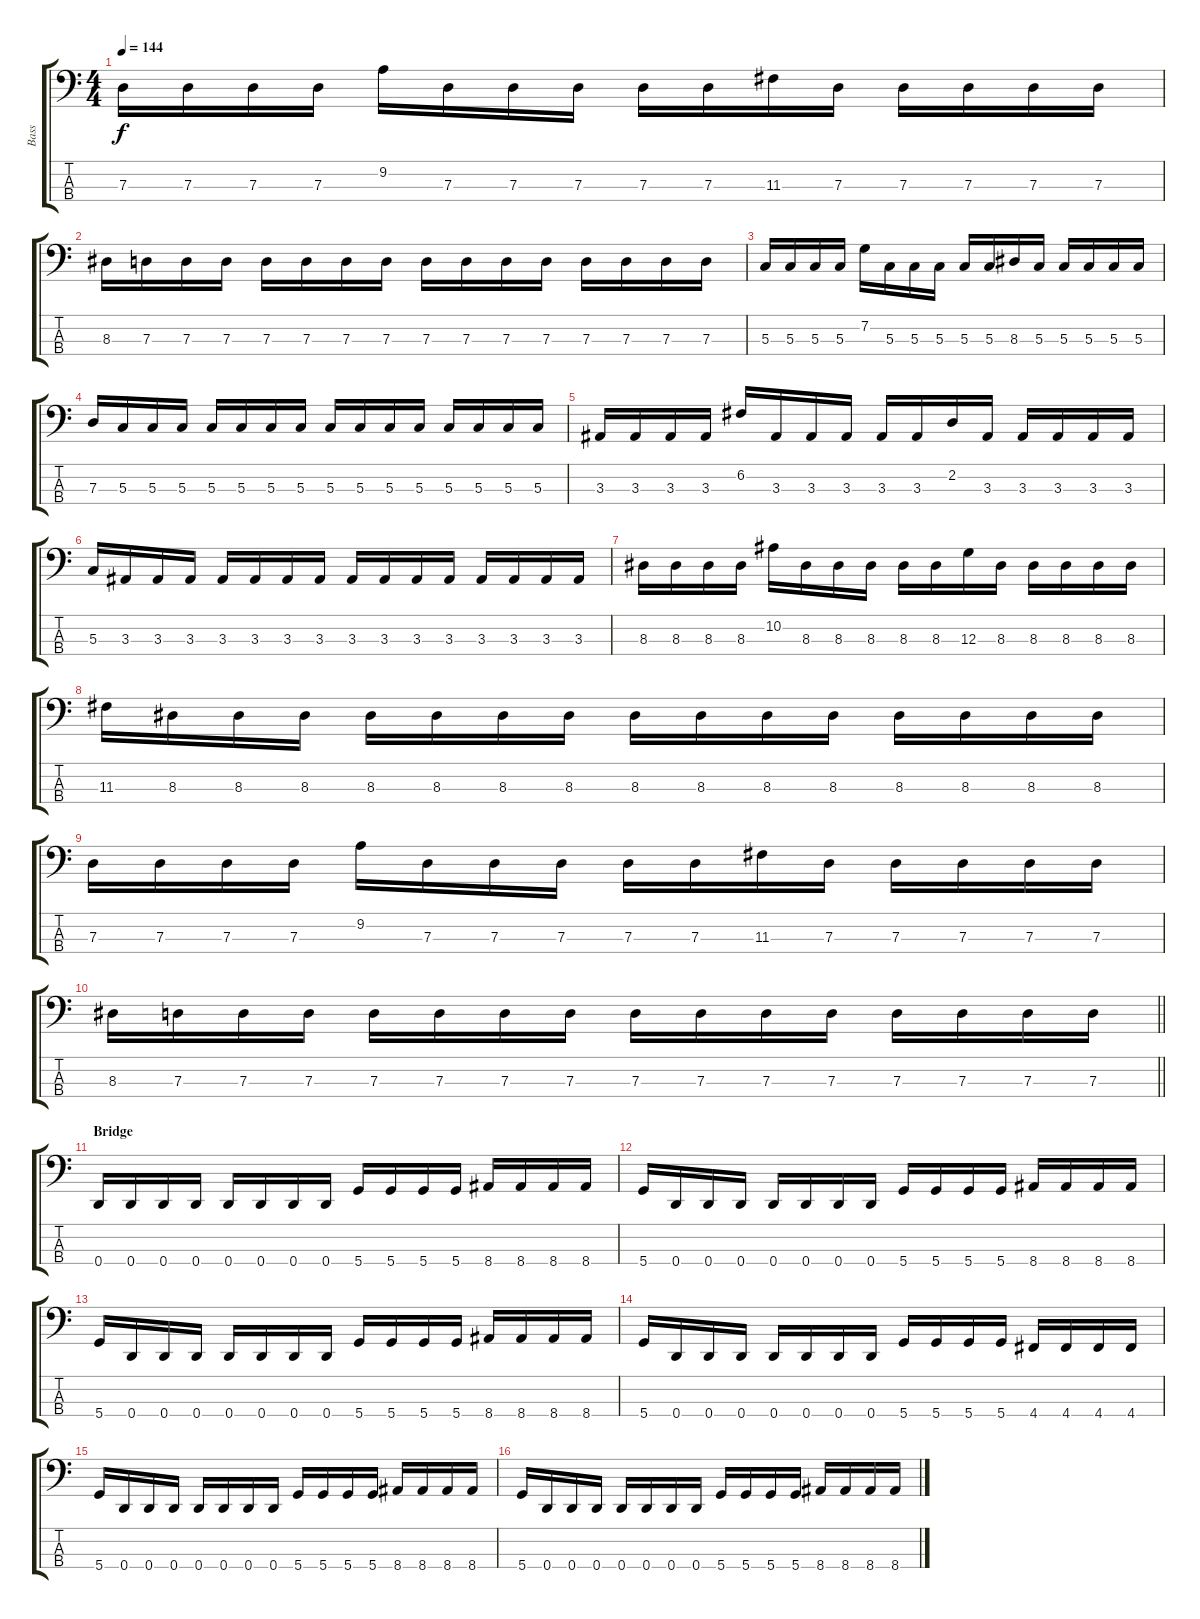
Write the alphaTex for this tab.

\track ("Bass" "Bass") {instrument electricbassfinger}
\staff {score tabs}
\tuning (F2 C2 G1 D1) {hide}
\ts (4 4)
\tempo 144
\clef f4
\ks c
7.3.16{dy f} 7.3.16 7.3.16 7.3.16 9.2.16 7.3.16 7.3.16 7.3.16 7.3.16 7.3.16 11.3.16 7.3.16 7.3.16 7.3.16 7.3.16 7.3.16 |
8.3.16 7.3.16 7.3.16 7.3.16 7.3.16 7.3.16 7.3.16 7.3.16 7.3.16 7.3.16 7.3.16 7.3.16 7.3.16 7.3.16 7.3.16 7.3.16 |
5.3.16 5.3.16 5.3.16 5.3.16 7.2.16 5.3.16 5.3.16 5.3.16 5.3.16 5.3.16 8.3.16 5.3.16 5.3.16 5.3.16 5.3.16 5.3.16 |
7.3.16 5.3.16 5.3.16 5.3.16 5.3.16 5.3.16 5.3.16 5.3.16 5.3.16 5.3.16 5.3.16 5.3.16 5.3.16 5.3.16 5.3.16 5.3.16 |
3.3.16 3.3.16 3.3.16 3.3.16 6.2.16 3.3.16 3.3.16 3.3.16 3.3.16 3.3.16 2.2.16 3.3.16 3.3.16 3.3.16 3.3.16 3.3.16 |
5.3.16 3.3.16 3.3.16 3.3.16 3.3.16 3.3.16 3.3.16 3.3.16 3.3.16 3.3.16 3.3.16 3.3.16 3.3.16 3.3.16 3.3.16 3.3.16 |
8.3.16 8.3.16 8.3.16 8.3.16 10.2.16 8.3.16 8.3.16 8.3.16 8.3.16 8.3.16 12.3.16 8.3.16 8.3.16 8.3.16 8.3.16 8.3.16 |
11.3.16 8.3.16 8.3.16 8.3.16 8.3.16 8.3.16 8.3.16 8.3.16 8.3.16 8.3.16 8.3.16 8.3.16 8.3.16 8.3.16 8.3.16 8.3.16 |
7.3.16 7.3.16 7.3.16 7.3.16 9.2.16 7.3.16 7.3.16 7.3.16 7.3.16 7.3.16 11.3.16 7.3.16 7.3.16 7.3.16 7.3.16 7.3.16 |
\barLineRight lightlight
8.3.16 7.3.16 7.3.16 7.3.16 7.3.16 7.3.16 7.3.16 7.3.16 7.3.16 7.3.16 7.3.16 7.3.16 7.3.16 7.3.16 7.3.16 7.3.16 |
\section ("" "Bridge")
0.4.16 0.4.16 0.4.16 0.4.16 0.4.16 0.4.16 0.4.16 0.4.16 5.4.16 5.4.16 5.4.16 5.4.16 8.4.16 8.4.16 8.4.16 8.4.16 |
5.4.16 0.4.16 0.4.16 0.4.16 0.4.16 0.4.16 0.4.16 0.4.16 5.4.16 5.4.16 5.4.16 5.4.16 8.4.16 8.4.16 8.4.16 8.4.16 |
5.4.16 0.4.16 0.4.16 0.4.16 0.4.16 0.4.16 0.4.16 0.4.16 5.4.16 5.4.16 5.4.16 5.4.16 8.4.16 8.4.16 8.4.16 8.4.16 |
5.4.16 0.4.16 0.4.16 0.4.16 0.4.16 0.4.16 0.4.16 0.4.16 5.4.16 5.4.16 5.4.16 5.4.16 4.4.16 4.4.16 4.4.16 4.4.16 |
5.4.16 0.4.16 0.4.16 0.4.16 0.4.16 0.4.16 0.4.16 0.4.16 5.4.16 5.4.16 5.4.16 5.4.16 8.4.16 8.4.16 8.4.16 8.4.16 |
5.4.16 0.4.16 0.4.16 0.4.16 0.4.16 0.4.16 0.4.16 0.4.16 5.4.16 5.4.16 5.4.16 5.4.16 8.4.16 8.4.16 8.4.16 8.4.16
